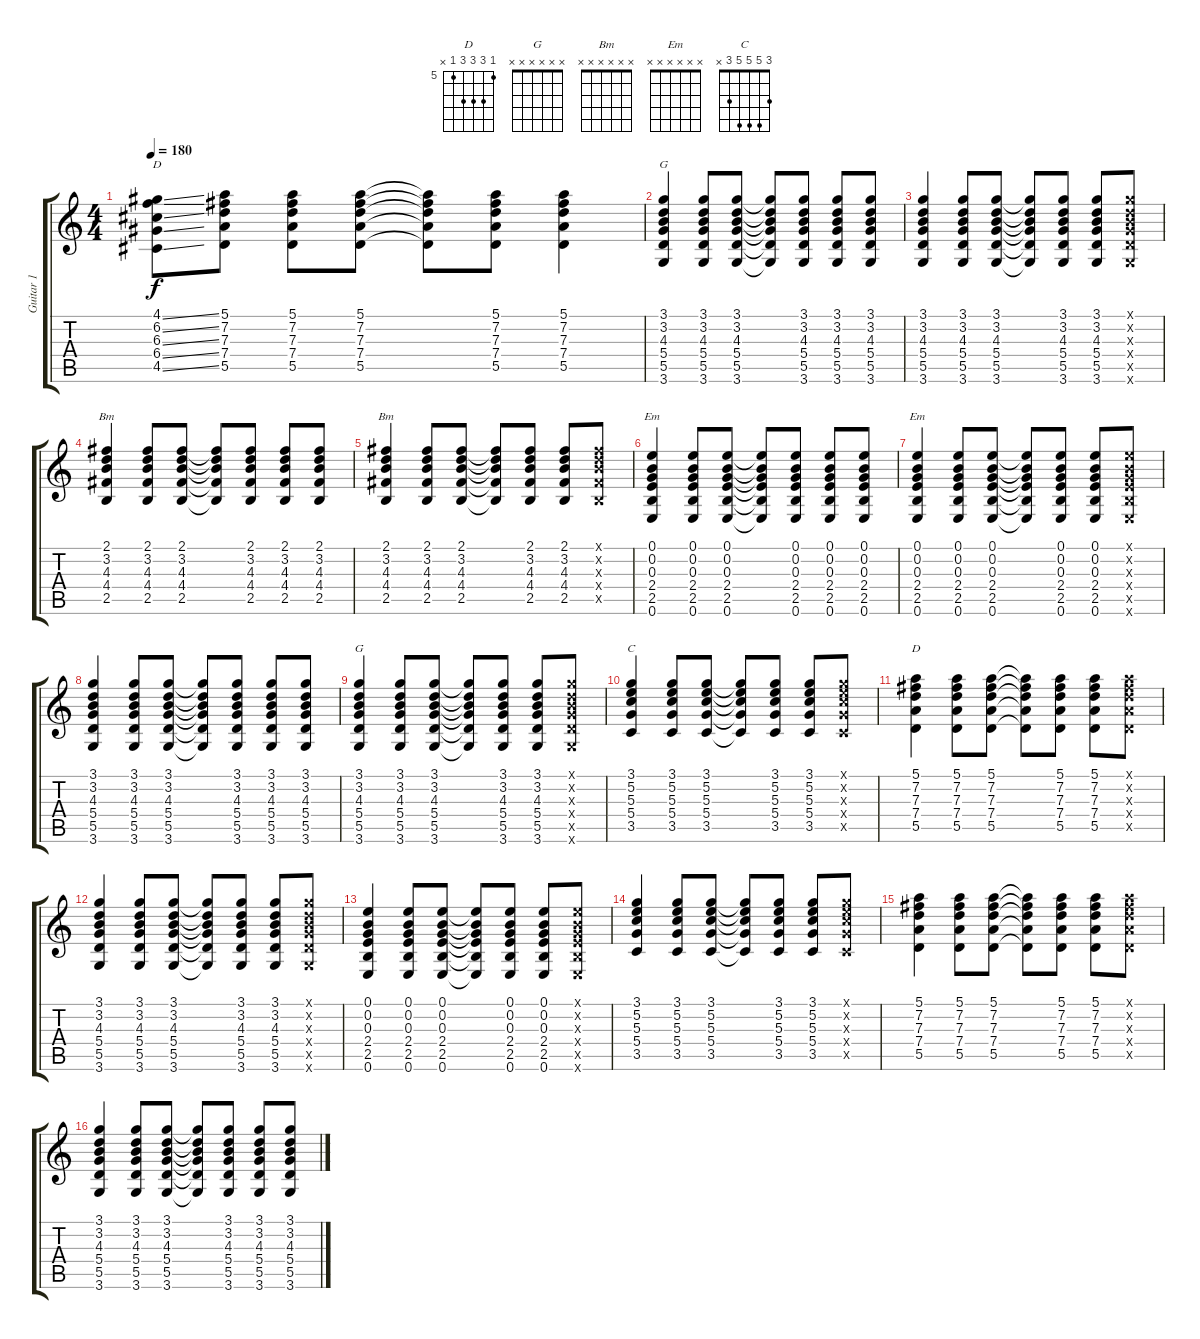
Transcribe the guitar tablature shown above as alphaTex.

\track ("Guitar 1" "Guitar 1") {instrument overdrivenguitar}
\staff {score tabs}
\tuning (E4 B3 G3 D3 A2 E2) {hide}
\chord ("D" x x x x x x) {firstfret 0}
\chord ("G" 3 3 4 5 5 3)
\chord ("Bm" 2 3 4 4 2 x)
\chord ("Bm" x x x x x x) {firstfret 0}
\chord ("Em" 0 0 0 2 2 0)
\chord ("Em" x x x x x x) {firstfret 0}
\chord ("G" x x x x x x) {firstfret 0}
\chord ("C" 3 5 5 5 3 x)
\chord ("D" 5 7 7 7 5 x) {firstfret 5}
\ts (4 4)
\tempo 180
\clef g2
\ks c
(4.1{ss} 6.2{ss} 6.3{ss} 6.4{ss} 4.5{ss}).8{ch "D" dy f} (5.1 7.2 7.3 7.4 5.5).8 (5.1 7.2 7.3 7.4 5.5).8 (5.1 7.2 7.3 7.4 5.5).8 (5.1{t} 7.2{t} 7.3{t} 7.4{t} 5.5{t}).8 (5.1 7.2 7.3 7.4 5.5).8 (5.1 7.2 7.3 7.4 5.5).4 |
(3.1 3.2 4.3 5.4 5.5 3.6).4{ch "G"} (3.1 3.2 4.3 5.4 5.5 3.6).8 (3.1 3.2 4.3 5.4 5.5 3.6).8 (3.1{t} 3.2{t} 4.3{t} 5.4{t} 5.5{t} 3.6{t}).8 (3.1 3.2 4.3 5.4 5.5 3.6).8 (3.1 3.2 4.3 5.4 5.5 3.6).8 (3.1 3.2 4.3 5.4 5.5 3.6).8 |
(3.1 3.2 4.3 5.4 5.5 3.6).4 (3.1 3.2 4.3 5.4 5.5 3.6).8 (3.1 3.2 4.3 5.4 5.5 3.6).8 (3.1{t} 3.2{t} 4.3{t} 5.4{t} 5.5{t} 3.6{t}).8 (3.1 3.2 4.3 5.4 5.5 3.6).8 (3.1 3.2 4.3 5.4 5.5 3.6).8 (3.1{x} 3.2{x} 4.3{x} 5.4{x} 5.5{x} 3.6{x}).8 |
(2.1 3.2 4.3 4.4 2.5).4{ch "Bm"} (2.1 3.2 4.3 4.4 2.5).8 (2.1 3.2 4.3 4.4 2.5).8 (2.1{t} 3.2{t} 4.3{t} 4.4{t} 2.5{t}).8 (2.1 3.2 4.3 4.4 2.5).8 (2.1 3.2 4.3 4.4 2.5).8 (2.1 3.2 4.3 4.4 2.5).8 |
(2.1 3.2 4.3 4.4 2.5).4{ch "Bm"} (2.1 3.2 4.3 4.4 2.5).8 (2.1 3.2 4.3 4.4 2.5).8 (2.1{t} 3.2{t} 4.3{t} 4.4{t} 2.5{t}).8 (2.1 3.2 4.3 4.4 2.5).8 (2.1 3.2 4.3 4.4 2.5).8 (2.1{x} 3.2{x} 4.3{x} 4.4{x} 2.5{x}).8 |
(0.1 0.2 0.3 2.4 2.5 0.6).4{ch "Em"} (0.1 0.2 0.3 2.4 2.5 0.6).8 (0.1 0.2 0.3 2.4 2.5 0.6).8 (0.1{t} 0.2{t} 0.3{t} 2.4{t} 2.5{t} 0.6{t}).8 (0.1 0.2 0.3 2.4 2.5 0.6).8 (0.1 0.2 0.3 2.4 2.5 0.6).8 (0.1 0.2 0.3 2.4 2.5 0.6).8 |
(0.1 0.2 0.3 2.4 2.5 0.6).4{ch "Em"} (0.1 0.2 0.3 2.4 2.5 0.6).8 (0.1 0.2 0.3 2.4 2.5 0.6).8 (0.1{t} 0.2{t} 0.3{t} 2.4{t} 2.5{t} 0.6{t}).8 (0.1 0.2 0.3 2.4 2.5 0.6).8 (0.1 0.2 0.3 2.4 2.5 0.6).8 (0.1{x} 0.2{x} 0.3{x} 2.4{x} 2.5{x} 0.6{x}).8 |
(3.1 3.2 4.3 5.4 5.5 3.6).4 (3.1 3.2 4.3 5.4 5.5 3.6).8 (3.1 3.2 4.3 5.4 5.5 3.6).8 (3.1{t} 3.2{t} 4.3{t} 5.4{t} 5.5{t} 3.6{t}).8 (3.1 3.2 4.3 5.4 5.5 3.6).8 (3.1 3.2 4.3 5.4 5.5 3.6).8 (3.1 3.2 4.3 5.4 5.5 3.6).8 |
(3.1 3.2 4.3 5.4 5.5 3.6).4{ch "G"} (3.1 3.2 4.3 5.4 5.5 3.6).8 (3.1 3.2 4.3 5.4 5.5 3.6).8 (3.1{t} 3.2{t} 4.3{t} 5.4{t} 5.5{t} 3.6{t}).8 (3.1 3.2 4.3 5.4 5.5 3.6).8 (3.1 3.2 4.3 5.4 5.5 3.6).8 (3.1{x} 3.2{x} 4.3{x} 5.4{x} 5.5{x} 3.6{x}).8 |
(3.1 5.2 5.3 5.4 3.5).4{ch "C"} (3.1 5.2 5.3 5.4 3.5).8 (3.1 5.2 5.3 5.4 3.5).8 (3.1{t} 5.2{t} 5.3{t} 5.4{t} 3.5{t}).8 (3.1 5.2 5.3 5.4 3.5).8 (3.1 5.2 5.3 5.4 3.5).8 (3.1{x} 5.2{x} 5.3{x} 5.4{x} 3.5{x}).8 |
(5.1 7.2 7.3 7.4 5.5).4{ch "D"} (5.1 7.2 7.3 7.4 5.5).8 (5.1 7.2 7.3 7.4 5.5).8 (5.1{t} 7.2{t} 7.3{t} 7.4{t} 5.5{t}).8 (5.1 7.2 7.3 7.4 5.5).8 (5.1 7.2 7.3 7.4 5.5).8 (5.1{x} 7.2{x} 7.3{x} 7.4{x} 5.5{x}).8 |
(3.1 3.2 4.3 5.4 5.5 3.6).4 (3.1 3.2 4.3 5.4 5.5 3.6).8 (3.1 3.2 4.3 5.4 5.5 3.6).8 (3.1{t} 3.2{t} 4.3{t} 5.4{t} 5.5{t} 3.6{t}).8 (3.1 3.2 4.3 5.4 5.5 3.6).8 (3.1 3.2 4.3 5.4 5.5 3.6).8 (3.1{x} 3.2{x} 4.3{x} 5.4{x} 5.5{x} 3.6{x}).8 |
(0.1 0.2 0.3 2.4 2.5 0.6).4 (0.1 0.2 0.3 2.4 2.5 0.6).8 (0.1 0.2 0.3 2.4 2.5 0.6).8 (0.1{t} 0.2{t} 0.3{t} 2.4{t} 2.5{t} 0.6{t}).8 (0.1 0.2 0.3 2.4 2.5 0.6).8 (0.1 0.2 0.3 2.4 2.5 0.6).8 (0.1{x} 0.2{x} 0.3{x} 2.4{x} 2.5{x} 0.6{x}).8 |
(3.1 5.2 5.3 5.4 3.5).4 (3.1 5.2 5.3 5.4 3.5).8 (3.1 5.2 5.3 5.4 3.5).8 (3.1{t} 5.2{t} 5.3{t} 5.4{t} 3.5{t}).8 (3.1 5.2 5.3 5.4 3.5).8 (3.1 5.2 5.3 5.4 3.5).8 (3.1{x} 5.2{x} 5.3{x} 5.4{x} 3.5{x}).8 |
(5.1 7.2 7.3 7.4 5.5).4 (5.1 7.2 7.3 7.4 5.5).8 (5.1 7.2 7.3 7.4 5.5).8 (5.1{t} 7.2{t} 7.3{t} 7.4{t} 5.5{t}).8 (5.1 7.2 7.3 7.4 5.5).8 (5.1 7.2 7.3 7.4 5.5).8 (5.1{x} 7.2{x} 7.3{x} 7.4{x} 5.5{x}).8 |
(3.1 3.2 4.3 5.4 5.5 3.6).4 (3.1 3.2 4.3 5.4 5.5 3.6).8 (3.1 3.2 4.3 5.4 5.5 3.6).8 (3.1{t} 3.2{t} 4.3{t} 5.4{t} 5.5{t} 3.6{t}).8 (3.1 3.2 4.3 5.4 5.5 3.6).8 (3.1 3.2 4.3 5.4 5.5 3.6).8 (3.1 3.2 4.3 5.4 5.5 3.6).8
